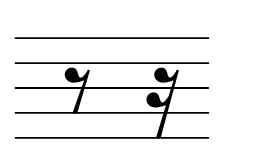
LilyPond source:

\include "deutsch.ly"
#(set-global-staff-size 48)

\header {
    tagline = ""
}

\paper {
  line-width = 4\cm
  paper-width = 4.5\cm
  paper-height = 3\cm
}

\layout {
    indent = 0\cm
}

melos = \relative c' {
    r8 r16
}



\score {
    \new Staff \with {
        \remove Bar_engraver
        \remove Time_signature_engraver
        %\remove Staff_symbol_engraver
        \remove Clef_engraver
    } {
        \new Voice \with {
            \remove Stem_engraver
            %\remove Rest_engraver
        } {
            \melos
        }
    }
}

